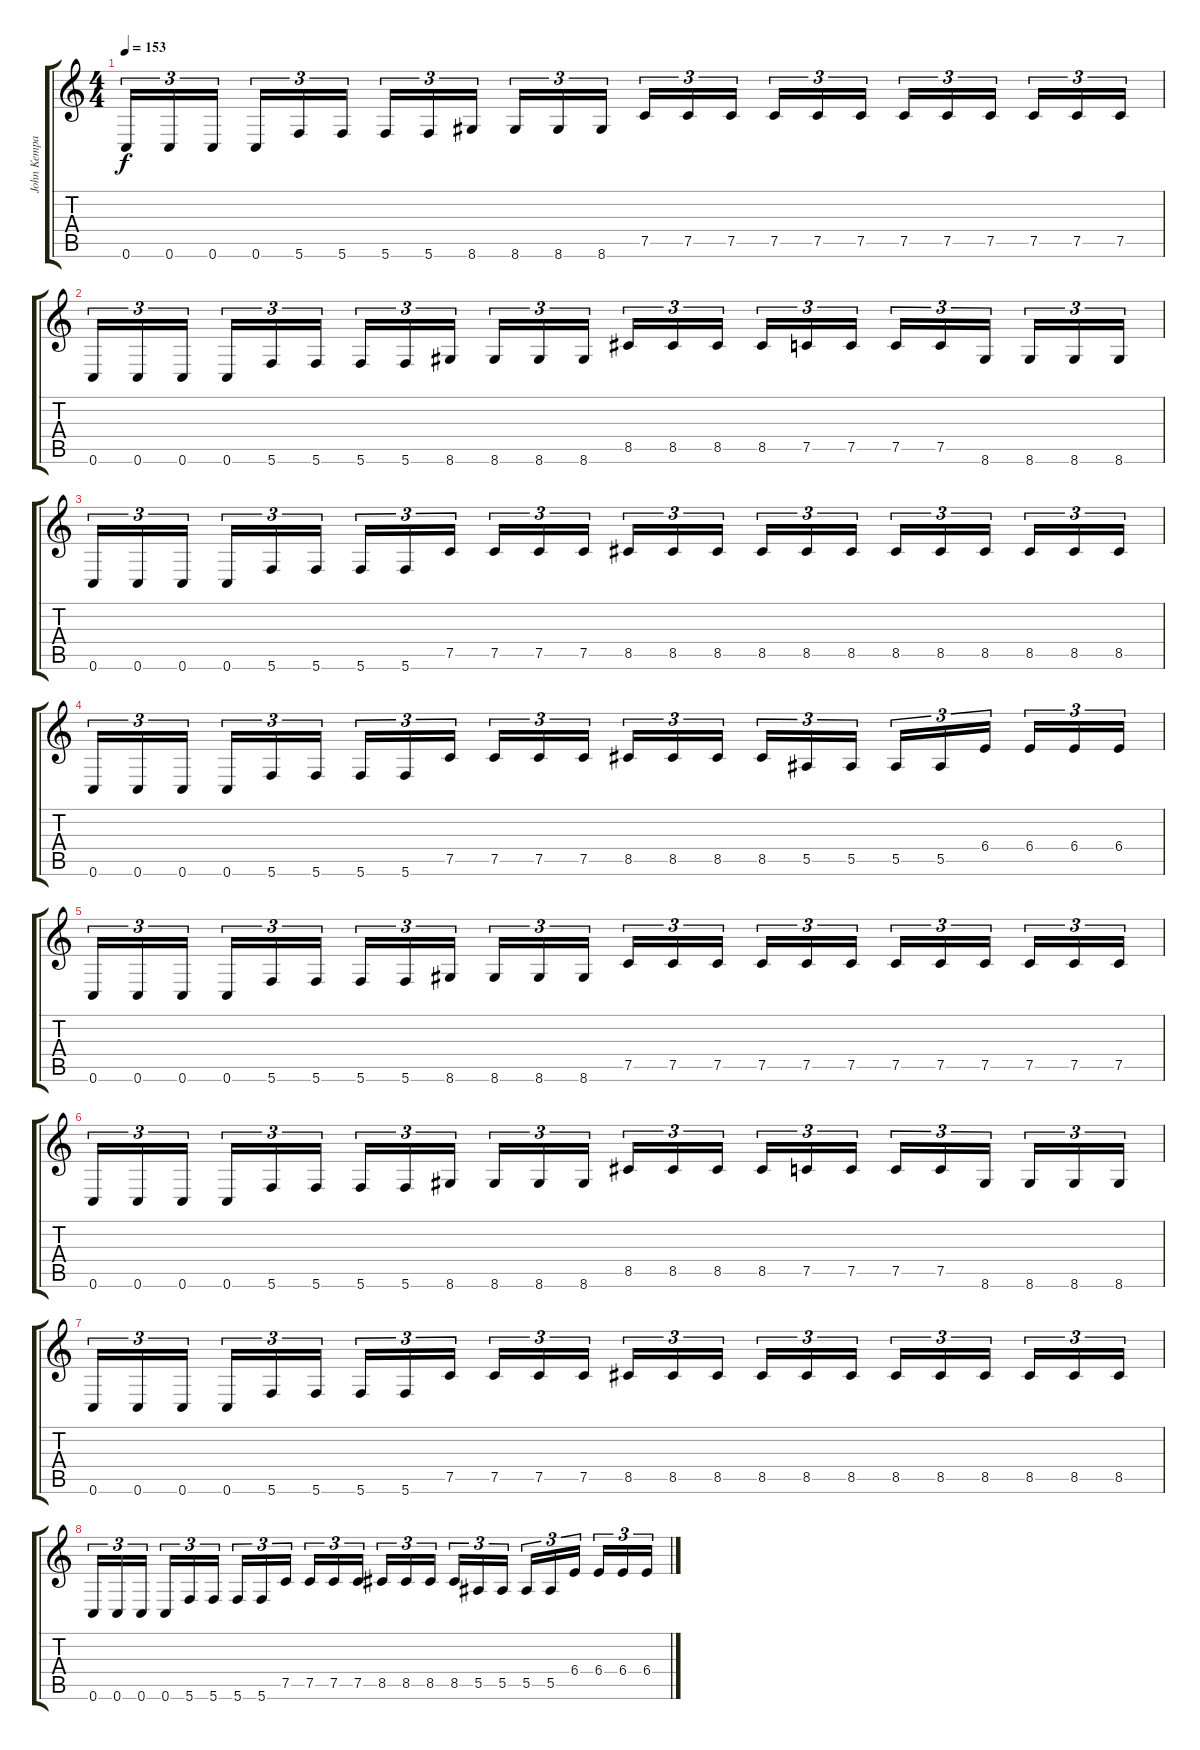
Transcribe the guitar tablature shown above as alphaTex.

\track ("John Kempainen (Rhythm Guitar)" "John Kempa") {instrument distortionguitar}
\staff {score tabs}
\tuning (C4 G3 Eb3 Bb2 F2 C2) {hide}
\ts (4 4)
\tempo 153
\clef g2
\ks c
0.6.16{tu (3 2) dy f volume 12} 0.6.16{tu (3 2)} 0.6.16{tu (3 2)} 0.6.16{tu (3 2)} 5.6.16{tu (3 2)} 5.6.16{tu (3 2)} 5.6.16{tu (3 2)} 5.6.16{tu (3 2)} 8.6.16{tu (3 2)} 8.6.16{tu (3 2)} 8.6.16{tu (3 2)} 8.6.16{tu (3 2)} 7.5.16{tu (3 2)} 7.5.16{tu (3 2)} 7.5.16{tu (3 2)} 7.5.16{tu (3 2)} 7.5.16{tu (3 2)} 7.5.16{tu (3 2)} 7.5.16{tu (3 2)} 7.5.16{tu (3 2)} 7.5.16{tu (3 2)} 7.5.16{tu (3 2)} 7.5.16{tu (3 2)} 7.5.16{tu (3 2)} |
0.6.16{tu (3 2) volume 11} 0.6.16{tu (3 2)} 0.6.16{tu (3 2)} 0.6.16{tu (3 2)} 5.6.16{tu (3 2)} 5.6.16{tu (3 2)} 5.6.16{tu (3 2)} 5.6.16{tu (3 2)} 8.6.16{tu (3 2)} 8.6.16{tu (3 2)} 8.6.16{tu (3 2)} 8.6.16{tu (3 2)} 8.5.16{tu (3 2)} 8.5.16{tu (3 2)} 8.5.16{tu (3 2)} 8.5.16{tu (3 2)} 7.5.16{tu (3 2)} 7.5.16{tu (3 2)} 7.5.16{tu (3 2)} 7.5.16{tu (3 2)} 8.6.16{tu (3 2)} 8.6.16{tu (3 2)} 8.6.16{tu (3 2)} 8.6.16{tu (3 2)} |
0.6.16{tu (3 2) volume 10} 0.6.16{tu (3 2)} 0.6.16{tu (3 2)} 0.6.16{tu (3 2)} 5.6.16{tu (3 2)} 5.6.16{tu (3 2)} 5.6.16{tu (3 2)} 5.6.16{tu (3 2)} 7.5.16{tu (3 2)} 7.5.16{tu (3 2)} 7.5.16{tu (3 2)} 7.5.16{tu (3 2)} 8.5.16{tu (3 2)} 8.5.16{tu (3 2)} 8.5.16{tu (3 2)} 8.5.16{tu (3 2)} 8.5.16{tu (3 2)} 8.5.16{tu (3 2)} 8.5.16{tu (3 2)} 8.5.16{tu (3 2)} 8.5.16{tu (3 2)} 8.5.16{tu (3 2)} 8.5.16{tu (3 2)} 8.5.16{tu (3 2)} |
0.6.16{tu (3 2) volume 9} 0.6.16{tu (3 2)} 0.6.16{tu (3 2)} 0.6.16{tu (3 2)} 5.6.16{tu (3 2)} 5.6.16{tu (3 2)} 5.6.16{tu (3 2)} 5.6.16{tu (3 2)} 7.5.16{tu (3 2)} 7.5.16{tu (3 2)} 7.5.16{tu (3 2)} 7.5.16{tu (3 2)} 8.5.16{tu (3 2)} 8.5.16{tu (3 2)} 8.5.16{tu (3 2)} 8.5.16{tu (3 2)} 5.5.16{tu (3 2)} 5.5.16{tu (3 2)} 5.5.16{tu (3 2)} 5.5.16{tu (3 2)} 6.4.16{tu (3 2)} 6.4.16{tu (3 2)} 6.4.16{tu (3 2)} 6.4.16{tu (3 2)} |
0.6.16{tu (3 2) volume 8} 0.6.16{tu (3 2)} 0.6.16{tu (3 2)} 0.6.16{tu (3 2)} 5.6.16{tu (3 2)} 5.6.16{tu (3 2)} 5.6.16{tu (3 2)} 5.6.16{tu (3 2)} 8.6.16{tu (3 2)} 8.6.16{tu (3 2)} 8.6.16{tu (3 2)} 8.6.16{tu (3 2)} 7.5.16{tu (3 2)} 7.5.16{tu (3 2)} 7.5.16{tu (3 2)} 7.5.16{tu (3 2)} 7.5.16{tu (3 2)} 7.5.16{tu (3 2)} 7.5.16{tu (3 2)} 7.5.16{tu (3 2)} 7.5.16{tu (3 2)} 7.5.16{tu (3 2)} 7.5.16{tu (3 2)} 7.5.16{tu (3 2)} |
0.6.16{tu (3 2) volume 6} 0.6.16{tu (3 2)} 0.6.16{tu (3 2)} 0.6.16{tu (3 2)} 5.6.16{tu (3 2)} 5.6.16{tu (3 2)} 5.6.16{tu (3 2)} 5.6.16{tu (3 2)} 8.6.16{tu (3 2)} 8.6.16{tu (3 2)} 8.6.16{tu (3 2)} 8.6.16{tu (3 2)} 8.5.16{tu (3 2)} 8.5.16{tu (3 2)} 8.5.16{tu (3 2)} 8.5.16{tu (3 2)} 7.5.16{tu (3 2)} 7.5.16{tu (3 2)} 7.5.16{tu (3 2)} 7.5.16{tu (3 2)} 8.6.16{tu (3 2)} 8.6.16{tu (3 2)} 8.6.16{tu (3 2)} 8.6.16{tu (3 2)} |
0.6.16{tu (3 2) volume 5} 0.6.16{tu (3 2)} 0.6.16{tu (3 2)} 0.6.16{tu (3 2)} 5.6.16{tu (3 2)} 5.6.16{tu (3 2)} 5.6.16{tu (3 2)} 5.6.16{tu (3 2)} 7.5.16{tu (3 2)} 7.5.16{tu (3 2)} 7.5.16{tu (3 2)} 7.5.16{tu (3 2)} 8.5.16{tu (3 2) volume 4} 8.5.16{tu (3 2)} 8.5.16{tu (3 2)} 8.5.16{tu (3 2)} 8.5.16{tu (3 2)} 8.5.16{tu (3 2)} 8.5.16{tu (3 2)} 8.5.16{tu (3 2)} 8.5.16{tu (3 2)} 8.5.16{tu (3 2)} 8.5.16{tu (3 2)} 8.5.16{tu (3 2)} |
0.6.16{tu (3 2) volume 2} 0.6.16{tu (3 2)} 0.6.16{tu (3 2)} 0.6.16{tu (3 2)} 5.6.16{tu (3 2)} 5.6.16{tu (3 2)} 5.6.16{tu (3 2)} 5.6.16{tu (3 2)} 7.5.16{tu (3 2)} 7.5.16{tu (3 2)} 7.5.16{tu (3 2)} 7.5.16{tu (3 2)} 8.5.16{tu (3 2)} 8.5.16{tu (3 2)} 8.5.16{tu (3 2)} 8.5.16{tu (3 2)} 5.5.16{tu (3 2)} 5.5.16{tu (3 2)} 5.5.16{tu (3 2)} 5.5.16{tu (3 2)} 6.4.16{tu (3 2)} 6.4.16{tu (3 2)} 6.4.16{tu (3 2)} 6.4.16{tu (3 2)}
